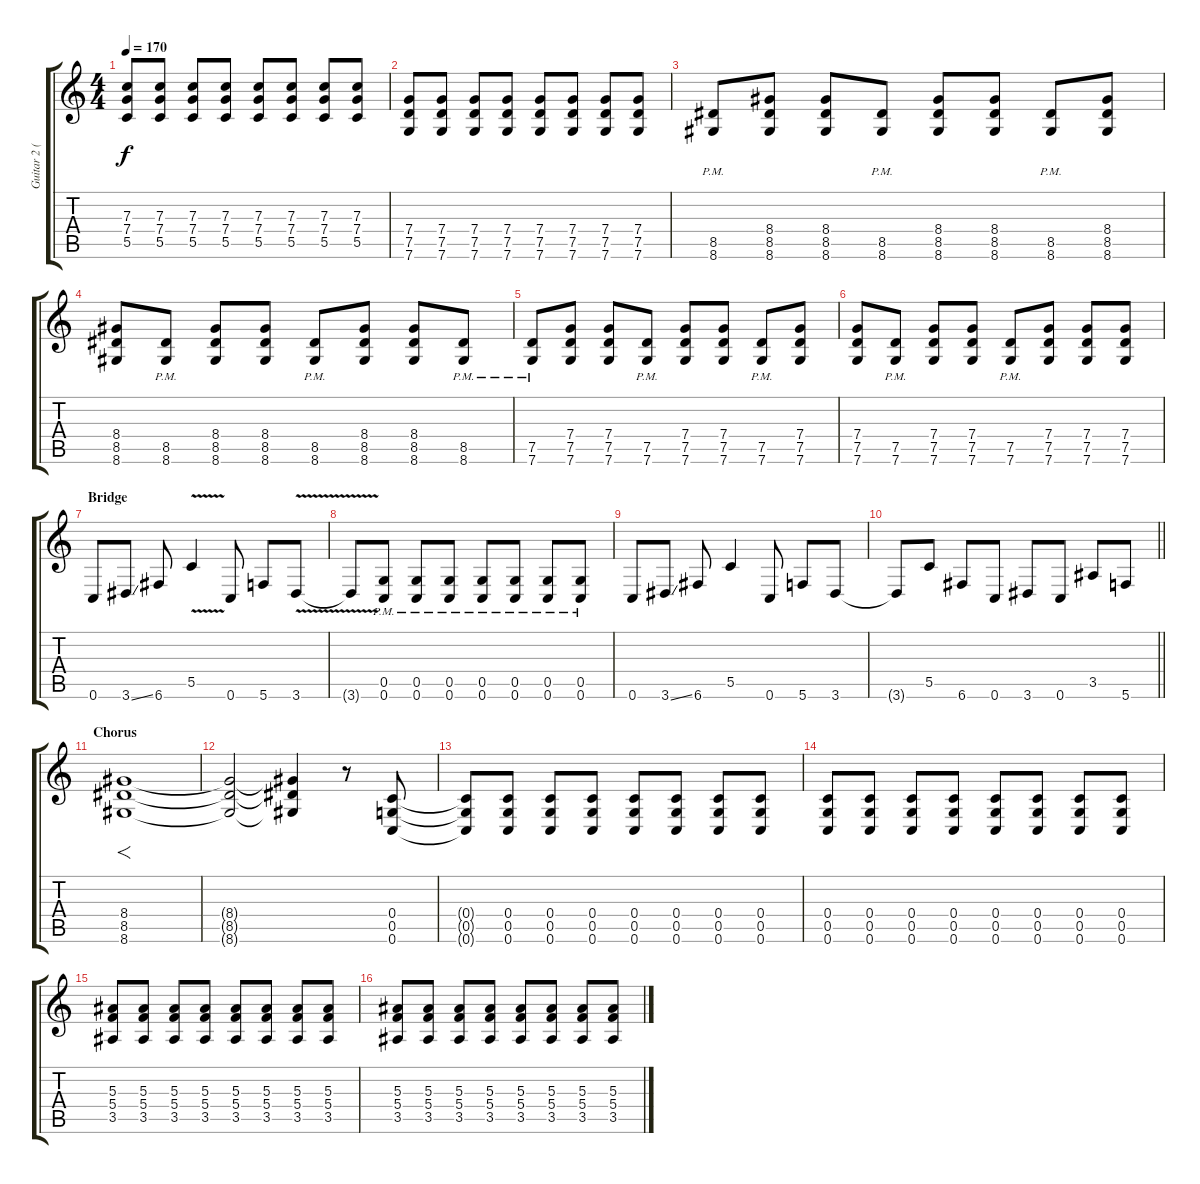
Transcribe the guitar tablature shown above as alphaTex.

\track ("Guitar 2 (Travis Miguel)" "Guitar 2 (") {instrument distortionguitar}
\staff {score tabs}
\tuning (D4 A3 F3 C3 G2 C2) {hide}
\ts (4 4)
\tempo 170
\clef g2
\ks c
(7.3 7.4 5.5).8{dy f} (7.3 7.4 5.5).8 (7.3 7.4 5.5).8 (7.3 7.4 5.5).8 (7.3 7.4 5.5).8 (7.3 7.4 5.5).8 (7.3 7.4 5.5).8 (7.3 7.4 5.5).8 |
(7.4 7.5 7.6).8 (7.4 7.5 7.6).8 (7.4 7.5 7.6).8 (7.4 7.5 7.6).8 (7.4 7.5 7.6).8 (7.4 7.5 7.6).8 (7.4 7.5 7.6).8 (7.4 7.5 7.6).8 |
(8.5{pm} 8.6{pm}).8 (8.4 8.5 8.6).8 (8.4 8.5 8.6).8 (8.5{pm} 8.6{pm}).8 (8.4 8.5 8.6).8 (8.4 8.5 8.6).8 (8.5{pm} 8.6{pm}).8 (8.4 8.5 8.6).8 |
(8.4 8.5 8.6).8 (8.5{pm} 8.6{pm}).8 (8.4 8.5 8.6).8 (8.4 8.5 8.6).8 (8.5{pm} 8.6{pm}).8 (8.4 8.5 8.6).8 (8.4 8.5 8.6).8 (8.5{pm} 8.6{pm}).8 |
(7.5{pm} 7.6{pm}).8 (7.4 7.5 7.6).8 (7.4 7.5 7.6).8 (7.5{pm} 7.6{pm}).8 (7.4 7.5 7.6).8 (7.4 7.5 7.6).8 (7.5{pm} 7.6{pm}).8 (7.4 7.5 7.6).8 |
(7.4 7.5 7.6).8 (7.5{pm} 7.6{pm}).8 (7.4 7.5 7.6).8 (7.4 7.5 7.6).8 (7.5{pm} 7.6{pm}).8 (7.4 7.5 7.6).8 (7.4 7.5 7.6).8 (7.4 7.5 7.6).8 |
\section ("" "Bridge")
0.6.8{balance 5} 3.6{ss}.8 6.6.8 5.5{v}.4 0.6.8 5.6.8 3.6{v}.8 |
3.6{t}.8 (0.5{pm} 0.6{pm}).8 (0.5{pm} 0.6{pm}).8 (0.5{pm} 0.6{pm}).8 (0.5{pm} 0.6{pm}).8 (0.5{pm} 0.6{pm}).8 (0.5{pm} 0.6{pm}).8 (0.5{pm} 0.6{pm}).8 |
0.6.8 3.6{ss}.8 6.6.8 5.5.4 0.6.8 5.6.8 3.6.8 |
\barLineRight lightlight
3.6{t}.8 5.5.8 6.6.8 0.6.8 3.6.8 0.6.8 3.5.8 5.6.8 |
\section ("" "Chorus")
(8.4 8.5 8.6).1{f} |
(8.4{t} 8.5{t} 8.6{t}).2 (8.4{t} 8.5{t} 8.6{t}).4 r.8 (0.4 0.5 0.6).8 |
(0.4{t} 0.5{t} 0.6{t}).8 (0.4 0.5 0.6).8 (0.4 0.5 0.6).8 (0.4 0.5 0.6).8 (0.4 0.5 0.6).8 (0.4 0.5 0.6).8 (0.4 0.5 0.6).8 (0.4 0.5 0.6).8 |
(0.4 0.5 0.6).8 (0.4 0.5 0.6).8 (0.4 0.5 0.6).8 (0.4 0.5 0.6).8 (0.4 0.5 0.6).8 (0.4 0.5 0.6).8 (0.4 0.5 0.6).8 (0.4 0.5 0.6).8 |
(5.3 5.4 3.5).8 (5.3 5.4 3.5).8 (5.3 5.4 3.5).8 (5.3 5.4 3.5).8 (5.3 5.4 3.5).8 (5.3 5.4 3.5).8 (5.3 5.4 3.5).8 (5.3 5.4 3.5).8 |
(5.3 5.4 3.5).8 (5.3 5.4 3.5).8 (5.3 5.4 3.5).8 (5.3 5.4 3.5).8 (5.3 5.4 3.5).8 (5.3 5.4 3.5).8 (5.3 5.4 3.5).8 (5.3 5.4 3.5).8
